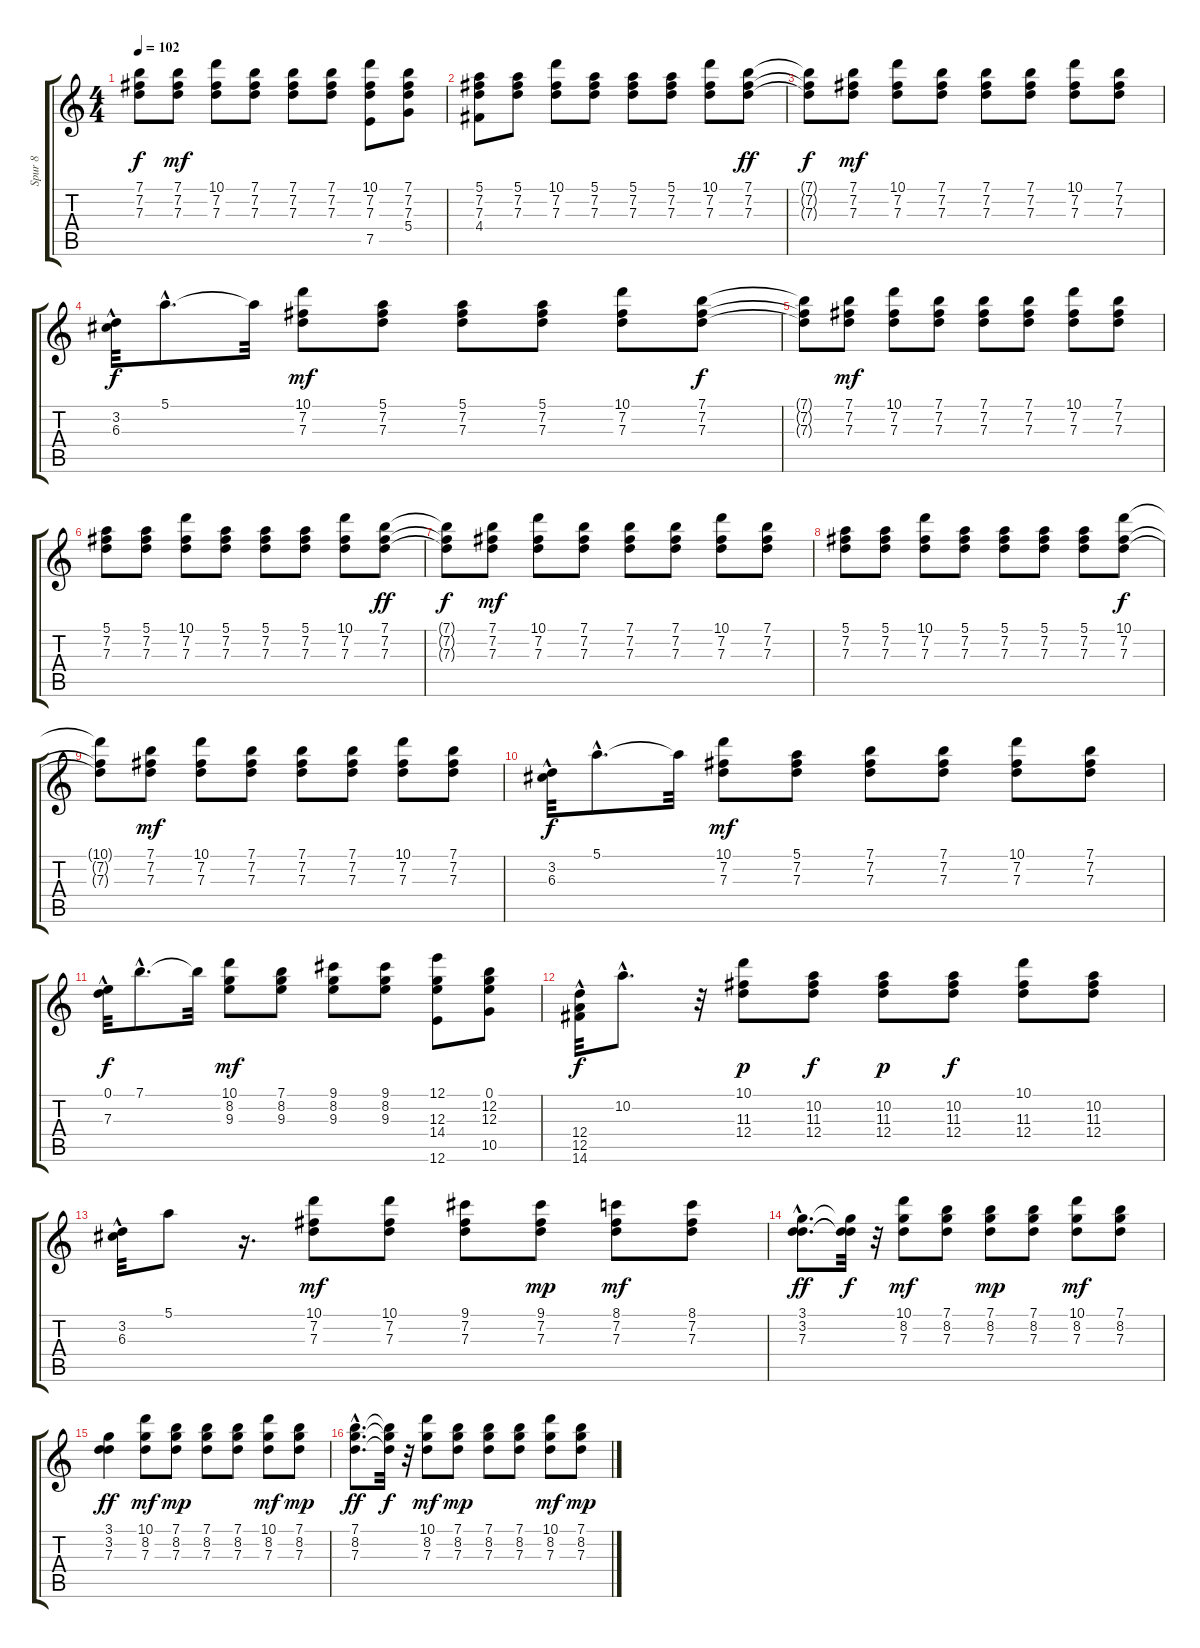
\track ("Spur 8" "Spur 8") {instrument acousticguitarsteel}
\staff {score tabs}
\tuning (E4 B3 G3 D3 A2 E2) {hide}
\ts (4 4)
\tempo 102
\clef g2
\ks c
(7.1{t} 7.2{t} 7.3{t}).8{dy f} (7.1 7.2 7.3).8{dy mf} (10.1 7.2 7.3).8 (7.1 7.2 7.3).8 (7.1 7.2 7.3).8 (7.1 7.2 7.3).8 (10.1 7.2 7.3 7.5).8 (7.1 7.2 7.3 5.4).8 |
(5.1 7.2 7.3 4.4).8 (5.1 7.2 7.3).8 (10.1 7.2 7.3).8 (5.1 7.2 7.3).8 (5.1 7.2 7.3).8 (5.1 7.2 7.3).8 (10.1 7.2 7.3).8 (7.1 7.2 7.3).8{dy ff} |
(7.1{t} 7.2{t} 7.3{t}).8{dy f} (7.1 7.2 7.3).8{dy mf} (10.1 7.2 7.3).8 (7.1 7.2 7.3).8 (7.1 7.2 7.3).8 (7.1 7.2 7.3).8 (10.1 7.2 7.3).8 (7.1 7.2 7.3).8 |
(3.2{hac} 6.3{hac}).32{dy f} 5.1{hac}.8{d} 5.1{t}.32 (10.1 7.2 7.3).8{dy mf} (5.1 7.2 7.3).8 (5.1 7.2 7.3).8 (5.1 7.2 7.3).8 (10.1 7.2 7.3).8 (7.1 7.2 7.3).8{dy f} |
(7.1{t} 7.2{t} 7.3{t}).8 (7.1 7.2 7.3).8{dy mf} (10.1 7.2 7.3).8 (7.1 7.2 7.3).8 (7.1 7.2 7.3).8 (7.1 7.2 7.3).8 (10.1 7.2 7.3).8 (7.1 7.2 7.3).8 |
(5.1 7.2 7.3).8 (5.1 7.2 7.3).8 (10.1 7.2 7.3).8 (5.1 7.2 7.3).8 (5.1 7.2 7.3).8 (5.1 7.2 7.3).8 (10.1 7.2 7.3).8 (7.1 7.2 7.3).8{dy ff} |
(7.1{t} 7.2{t} 7.3{t}).8{dy f} (7.1 7.2 7.3).8{dy mf} (10.1 7.2 7.3).8 (7.1 7.2 7.3).8 (7.1 7.2 7.3).8 (7.1 7.2 7.3).8 (10.1 7.2 7.3).8 (7.1 7.2 7.3).8 |
(5.1 7.2 7.3).8 (5.1 7.2 7.3).8 (10.1 7.2 7.3).8 (5.1 7.2 7.3).8 (5.1 7.2 7.3).8 (5.1 7.2 7.3).8 (5.1 7.2 7.3).8 (10.1 7.2 7.3).8{dy f} |
(10.1{t} 7.2{t} 7.3{t}).8 (7.1 7.2 7.3).8{dy mf} (10.1 7.2 7.3).8 (7.1 7.2 7.3).8 (7.1 7.2 7.3).8 (7.1 7.2 7.3).8 (10.1 7.2 7.3).8 (7.1 7.2 7.3).8 |
(3.2 6.3{hac}).32{dy f} 5.1{hac}.8{d} 5.1{t}.32 (10.1 7.2 7.3).8{dy mf} (5.1 7.2 7.3).8 (7.1 7.2 7.3).8 (7.1 7.2 7.3).8 (10.1 7.2 7.3).8 (7.1 7.2 7.3).8 |
(0.1{hac} 7.3{hac}).32{dy f} 7.1{hac}.8{d} 7.1{t}.32 (10.1 8.2 9.3).8{dy mf} (7.1 8.2 9.3).8 (9.1 8.2 9.3).8 (9.1 8.2 9.3).8 (12.1 12.3 14.4 12.6).8 (0.1 12.2 12.3 10.5).8 |
(12.4{hac} 12.5 14.6{hac}).32{dy f} 10.2{hac}.8{d} r.32 (10.1 11.3 12.4).8{dy p} (10.2 11.3 12.4).8{dy f} (10.2 11.3 12.4).8{dy p} (10.2 11.3 12.4).8{dy f} (10.1 11.3 12.4).8 (10.2 11.3 12.4).8 |
(3.2{hac} 6.3).32 5.1.8 r.16{d} (10.1 7.2 7.3).8{dy mf} (10.1 7.2 7.3).8 (9.1 7.2 7.3).8 (9.1 7.2 7.3).8{dy mp} (8.1 7.2 7.3).8{dy mf} (8.1 7.2 7.3).8 |
(3.1{hac} 3.2{hac} 7.3{hac}).8{d dy ff} (3.1{t} 3.2{t} 7.3{t}).32{dy f} r.32 (10.1 8.2 7.3).8{dy mf} (7.1 8.2 7.3).8 (7.1 8.2 7.3).8{dy mp} (7.1 8.2 7.3).8 (10.1 8.2 7.3).8{dy mf} (7.1 8.2 7.3).8 |
(3.1 3.2 7.3).4{dy ff} (10.1 8.2 7.3).8{dy mf} (7.1 8.2 7.3).8{dy mp} (7.1 8.2 7.3).8 (7.1 8.2 7.3).8 (10.1 8.2 7.3).8{dy mf} (7.1 8.2 7.3).8{dy mp} |
(7.1{hac} 8.2{hac} 7.3{hac}).8{d dy ff} (7.1{t} 8.2{t} 7.3{t}).32{dy f} r.32 (10.1 8.2 7.3).8{dy mf} (7.1 8.2 7.3).8{dy mp} (7.1 8.2 7.3).8 (7.1 8.2 7.3).8 (10.1 8.2 7.3).8{dy mf} (7.1 8.2 7.3).8{dy mp}
